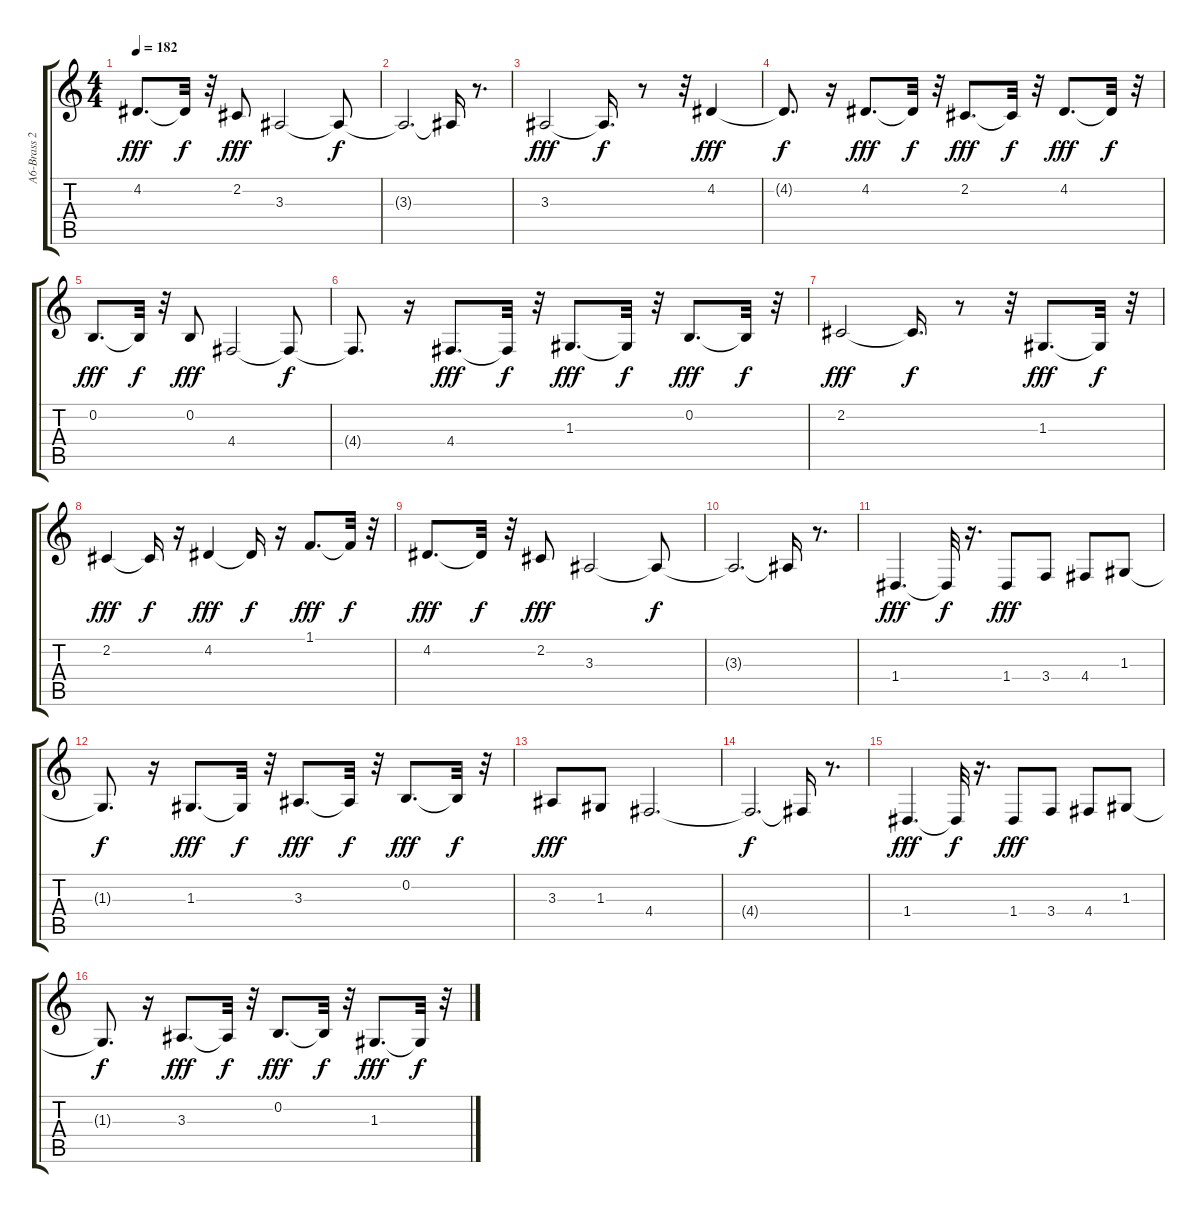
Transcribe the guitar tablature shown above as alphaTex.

\track ("A6-Brass 2     " "A6-Brass 2") {instrument brasssection}
\staff {score tabs}
\tuning (E4 B3 G3 D3 A2 E2) {hide}
\ts (4 4)
\tempo 182
\clef g2
\ks c
4.2.8{d dy fff} 4.2{t}.32{dy f} r.32 2.2.8{dy fff} 3.3.2 3.3{t}.8{dy f} |
3.3{t}.2{d} 3.3{t}.16 r.8{d} |
3.3.2{dy fff} 3.3{t}.16{d dy f} r.8 r.32 4.2.4{dy fff} |
4.2{t}.8{d dy f} r.16 4.2.8{d dy fff} 4.2{t}.32{dy f} r.32 2.2.8{d dy fff} 2.2{t}.32{dy f} r.32 4.2.8{d dy fff} 4.2{t}.32{dy f} r.32 |
0.2.8{d dy fff} 0.2{t}.32{dy f} r.32 0.2.8{dy fff} 4.4.2 4.4{t}.8{dy f} |
4.4{t}.8{d} r.16 4.4.8{d dy fff} 4.4{t}.32{dy f} r.32 1.3.8{d dy fff} 1.3{t}.32{dy f} r.32 0.2.8{d dy fff} 0.2{t}.32{dy f} r.32 |
2.2.2{dy fff} 2.2{t}.16{d dy f} r.8 r.32 1.3.8{d dy fff} 1.3{t}.32{dy f} r.32 |
2.2.4{dy fff} 2.2{t}.16{dy f} r.16 4.2.4{dy fff} 4.2{t}.16{dy f} r.16 1.1.8{d dy fff} 1.1{t}.32{dy f} r.32 |
4.2.8{d dy fff} 4.2{t}.32{dy f} r.32 2.2.8{dy fff} 3.3.2 3.3{t}.8{dy f} |
3.3{t}.2{d} 3.3{t}.16 r.8{d} |
1.4.4{d dy fff} 1.4{t}.32{dy f} r.16{d} 1.4.8{dy fff} 3.4.8 4.4.8 1.3.8 |
1.3{t}.8{d dy f} r.16 1.3.8{d dy fff} 1.3{t}.32{dy f} r.32 3.3.8{d dy fff} 3.3{t}.32{dy f} r.32 0.2.8{d dy fff} 0.2{t}.32{dy f} r.32 |
3.3.8{dy fff} 1.3.8 4.4.2{d} |
4.4{t}.2{d dy f} 4.4{t}.16 r.8{d} |
1.4.4{d dy fff} 1.4{t}.32{dy f} r.16{d} 1.4.8{dy fff} 3.4.8 4.4.8 1.3.8 |
1.3{t}.8{d dy f} r.16 3.3.8{d dy fff} 3.3{t}.32{dy f} r.32 0.2.8{d dy fff} 0.2{t}.32{dy f} r.32 1.3.8{d dy fff} 1.3{t}.32{dy f} r.32
